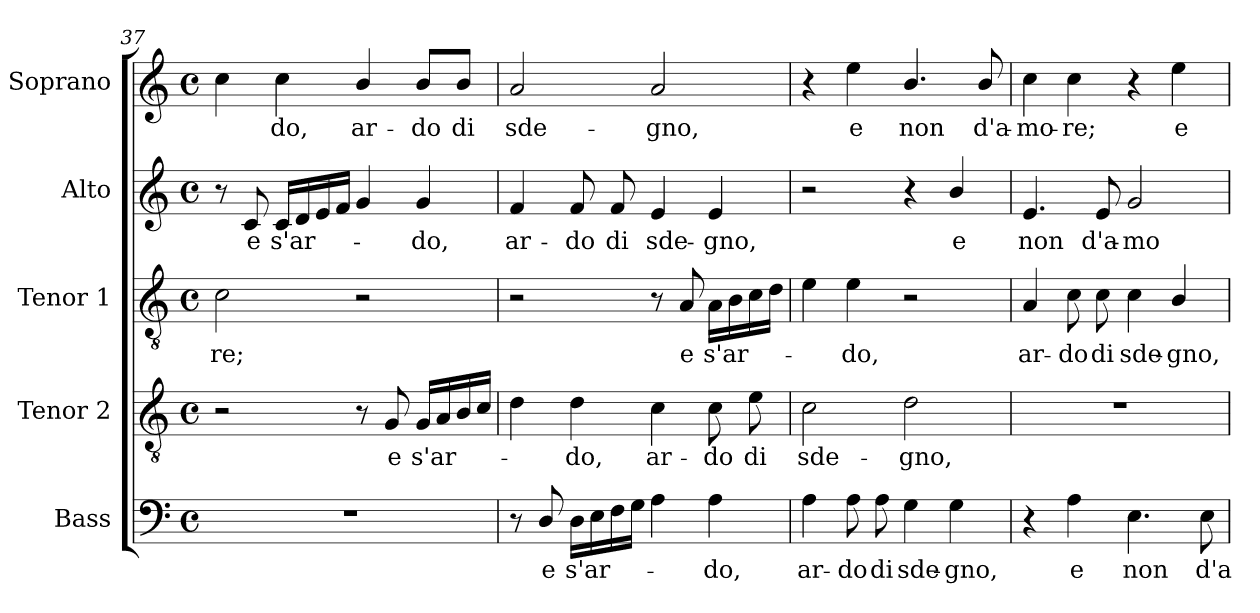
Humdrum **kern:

**kern	**text	**kern	**text	**kern	**text	**kern	**text	**kern	**text
*part5	*part5	*part4	*part4	*part3	*part3	*part2	*part2	*part1	*part1
*staff5	*staff5	*staff4	*staff4	*staff3	*staff3	*staff2	*staff2	*staff1	*staff1
*I"Bass	*	*I"Tenor 2	*	*I"Tenor 1	*	*I"Alto	*	*I"Soprano	*
*I'B.	*	*I'T2.	*	*I'T1.	*	*I'A.	*	*I'S.	*
*clefF4	*	*clefGv2	*	*clefGv2	*	*clefG2	*	*clefG2	*
*	*	*ITrd7c12	*	*ITrd7c12	*	*	*	*	*
*k[]	*	*k[]	*	*k[]	*	*k[]	*	*k[]	*
*C:	*	*C:	*	*C:	*	*C:	*	*C:	*
*M4/4	*	*M4/4	*	*M4/4	*	*M4/4	*	*M4/4	*
*met(c)	*	*met(c)	*	*met(c)	*	*met(c)	*	*met(c)	*
=37	=37	=37	=37	=37	=37	=37	=37	=37	=37
!	!	!	!	!	!LO:LY:b:color=#000000	!	!	!	!
1r	.	2r	.	2Ci\	-re;	8r	.	4cci\	.
!	!	!	!	!	!	!	!LO:LY:b:color=#000000	!	!
.	.	.	.	.	.	8ci/	e	.	.
!	!	!	!	!	!	!	!LO:LY:b:color=#000000	!	!
!	!	!	!	!	!	!	!	!	!LO:LY:b:color=#000000
.	.	.	.	.	.	16ci/LL	s'ar-	4cci\	-do,
.	.	.	.	.	.	16di/	.	.	.
.	.	.	.	.	.	16ei/	.	.	.
.	.	.	.	.	.	16fi/JJ	.	.	.
!	!	!	!	!	!	!	!	!	!LO:LY:b:color=#000000
.	.	8r	.	2r	.	4gi/	.	4bi/	ar-
!	!	!	!LO:LY:b:color=#000000	!	!	!	!	!	!
.	.	8GGi/	e	.	.	.	.	.	.
!	!	!	!LO:LY:b:color=#000000	!	!	!	!	!	!
!	!	!	!	!	!	!	!LO:LY:b:color=#000000	!	!
!	!	!	!	!	!	!	!	!	!LO:LY:b:color=#000000
.	.	16GGi/LL	s'ar-	.	.	4gi/	-do,	8bi/L	-do
.	.	16AAi/	.	.	.	.	.	.	.
!	!	!	!	!	!	!	!	!	!LO:LY:b:color=#000000
.	.	16BBi/	.	.	.	.	.	8bi/J	di
.	.	16Ci/JJ	.	.	.	.	.	.	.
=38	=38	=38	=38	=38	=38	=38	=38	=38	=38
!	!	!	!	!	!	!	!LO:LY:b:color=#000000	!	!
!	!	!	!	!	!	!	!	!	!LO:LY:b:color=#000000
8r	.	4Di\	.	2r	.	4fi/	ar-	2ai/	sde-
!	!LO:LY:b:color=#000000	!	!	!	!	!	!	!	!
8Di/	e	.	.	.	.	.	.	.	.
!	!LO:LY:b:color=#000000	!	!	!	!	!	!	!	!
!	!	!	!LO:LY:b:color=#000000	!	!	!	!	!	!
!	!	!	!	!	!	!	!LO:LY:b:color=#000000	!	!
16Di\LL	s'ar-	4Di\	-do,	.	.	8fi/	-do	.	.
16Ei\	.	.	.	.	.	.	.	.	.
!	!	!	!	!	!	!	!LO:LY:b:color=#000000	!	!
16Fi\	.	.	.	.	.	8fi/	di	.	.
16Gi\JJ	.	.	.	.	.	.	.	.	.
!	!	!	!LO:LY:b:color=#000000	!	!	!	!	!	!
!	!	!	!	!	!	!	!LO:LY:b:color=#000000	!	!
!	!	!	!	!	!	!	!	!	!LO:LY:b:color=#000000
4Ai\	.	4Ci\	ar-	8r	.	4ei/	sde-	2ai/	-gno,
!	!	!	!	!	!LO:LY:b:color=#000000	!	!	!	!
.	.	.	.	8AAi/	e	.	.	.	.
!	!LO:LY:b:color=#000000	!	!	!	!	!	!	!	!
!	!	!	!LO:LY:b:color=#000000	!	!	!	!	!	!
!	!	!	!	!	!LO:LY:b:color=#000000	!	!	!	!
!	!	!	!	!	!	!	!LO:LY:b:color=#000000	!	!
4Ai\	-do,	8Ci\	-do	16AAi\LL	s'ar-	4ei/	-gno,	.	.
.	.	.	.	16BBi\	.	.	.	.	.
!	!	!	!LO:LY:b:color=#000000	!	!	!	!	!	!
.	.	8Ei\	di	16Ci\	.	.	.	.	.
.	.	.	.	16Di\JJ	.	.	.	.	.
=39	=39	=39	=39	=39	=39	=39	=39	=39	=39
!	!LO:LY:b:color=#000000	!	!	!	!	!	!	!	!
!	!	!	!LO:LY:b:color=#000000	!	!	!	!	!	!
4Ai\	ar-	2Ci\	sde-	4Ei\	.	2r	.	4r	.
!	!LO:LY:b:color=#000000	!	!	!	!	!	!	!	!
!	!	!	!	!	!LO:LY:b:color=#000000	!	!	!	!
!	!	!	!	!	!	!	!	!	!LO:LY:b:color=#000000
8Ai\	-do	.	.	4Ei\	-do,	.	.	4eei\	e
!	!LO:LY:b:color=#000000	!	!	!	!	!	!	!	!
8Ai\	di	.	.	.	.	.	.	.	.
!	!LO:LY:b:color=#000000	!	!	!	!	!	!	!	!
!	!	!	!LO:LY:b:color=#000000	!	!	!	!	!	!
!	!	!	!	!	!	!	!	!	!LO:LY:b:color=#000000
4Gi\	sde-	2Di\	-gno,	2r	.	4r	.	4.bi/	non
!	!LO:LY:b:color=#000000	!	!	!	!	!	!	!	!
!	!	!	!	!	!	!	!LO:LY:b:color=#000000	!	!
4Gi\	-gno,	.	.	.	.	4bi/	e	.	.
!	!	!	!	!	!	!	!	!	!LO:LY:b:color=#000000
.	.	.	.	.	.	.	.	8bi/	d'a-
!!LO:LB:g=z
=40	=40	=40	=40	=40	=40	=40	=40	=40	=40
!	!	!	!	!	!LO:LY:b:color=#000000	!	!	!	!
!	!	!	!	!	!	!	!LO:LY:b:color=#000000	!	!
!	!	!	!	!	!	!	!	!	!LO:LY:b:color=#000000
4r	.	1r	.	4AAi/	ar-	4.ei/	non	4cci\	-mo-
!	!LO:LY:b:color=#000000	!	!	!	!	!	!	!	!
!	!	!	!	!	!LO:LY:b:color=#000000	!	!	!	!
!	!	!	!	!	!	!	!	!	!LO:LY:b:color=#000000
4Ai\	e	.	.	8Ci\	-do	.	.	4cci\	-re;
!	!	!	!	!	!LO:LY:b:color=#000000	!	!	!	!
!	!	!	!	!	!	!	!LO:LY:b:color=#000000	!	!
.	.	.	.	8Ci\	di	8ei/	d'a-	.	.
!	!LO:LY:b:color=#000000	!	!	!	!	!	!	!	!
!	!	!	!	!	!LO:LY:b:color=#000000	!	!	!	!
!	!	!	!	!	!	!	!LO:LY:b:color=#000000	!	!
4.Ei\	non	.	.	4Ci\	sde-	2gi/	-mo-	4r	.
!	!	!	!	!	!LO:LY:b:color=#000000	!	!	!	!
!	!	!	!	!	!	!	!	!	!LO:LY:b:color=#000000
.	.	.	.	4BBi/	-gno,	.	.	4eei\	e
!	!LO:LY:b:color=#000000	!	!	!	!	!	!	!	!
8Ei\	d'a-	.	.	.	.	.	.	.	.
=	=	=	=	=	=	=	=	=	=
*-	*-	*-	*-	*-	*-	*-	*-	*-	*-
